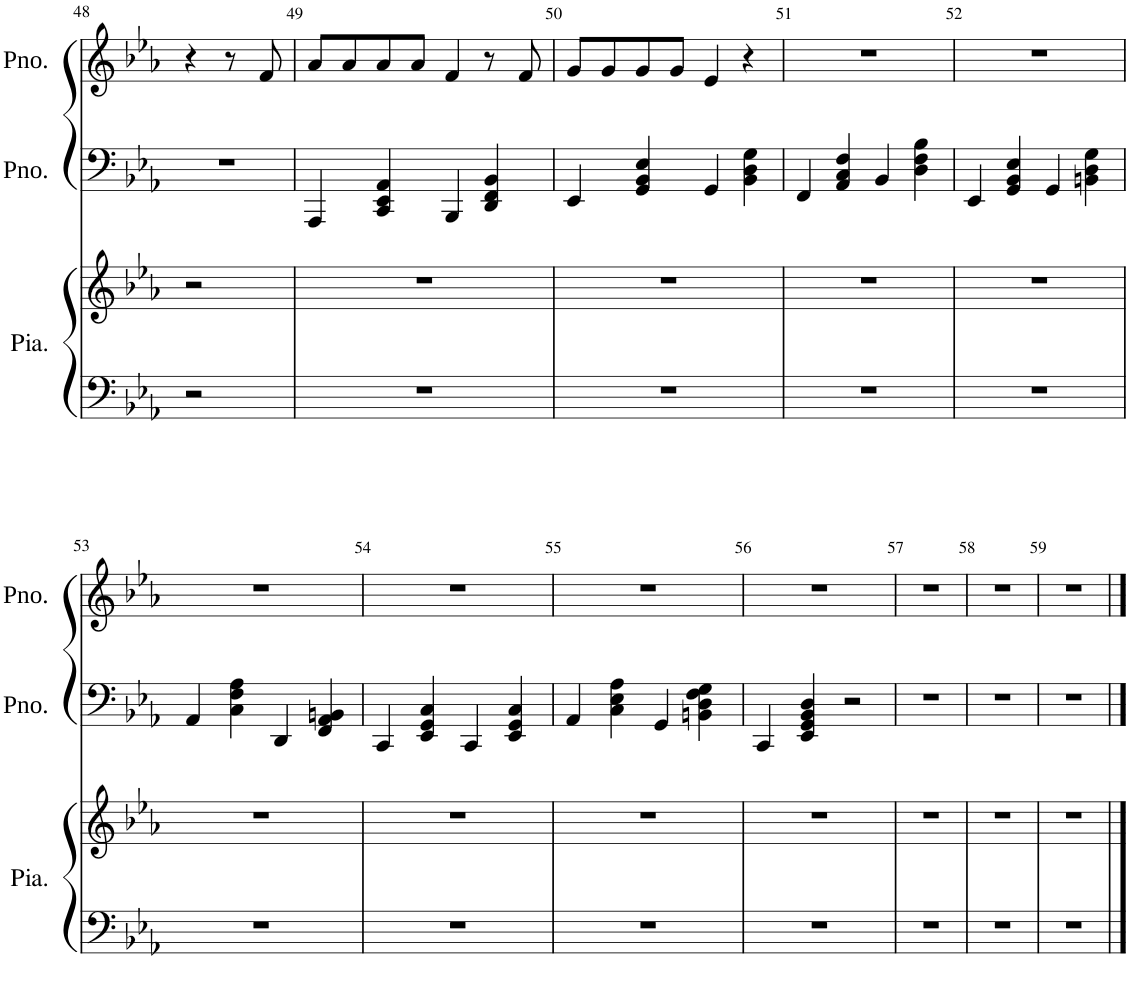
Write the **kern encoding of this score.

**kern	**kern	**kern	**kern
*part3	*part3	*part2	*part1
*staff4	*staff3	*staff2	*staff1
*I"Piano	*	*I"Piano	*I"Piano
*I'Pia.	*	*I'Pno.	*I'Pno.
!!LO:PB:g=z
*clefF4	*clefG2	*clefF4	*clefG2
*k[b-e-a-]	*k[b-e-a-]	*k[b-e-a-]	*k[b-e-a-]
*M4/4	*M4/4	*M4/4	*M4/4
=48	=48	=48	=48
2r	2r	1r	4r
.	.	.	8r
.	.	.	8f/
2ryy	2ryy	.	2ryy
=49	=49	=49	=49
1r	1r	4AAA-/	8a-/L
.	.	.	8a-/
.	.	4CC/ 4EE-/ 4AA-/	8a-/
.	.	.	8a-/J
.	.	4BBB-/	4f/
.	.	4DD/ 4FF/ 4BB-/	8r
.	.	.	8f/
=50	=50	=50	=50
1r	1r	4EE-/	8g/L
.	.	.	8g/
.	.	4GG/ 4BB-/ 4E-/	8g/
.	.	.	8g/J
.	.	4GG/	4e-/
.	.	4BB-\ 4D\ 4G\	4r
=51	=51	=51	=51
1r	1r	4FF/	1r
.	.	4AA-/ 4C/ 4F/	.
.	.	4BB-/	.
.	.	4D\ 4F\ 4B-\	.
=52	=52	=52	=52
1r	1r	4EE-/	1r
.	.	4GG/ 4BB-/ 4E-/	.
.	.	4GG/	.
.	.	4BBn\ 4D\ 4G\	.
!!LO:LB:g=z
=53	=53	=53	=53
1r	1r	4AA-/	1r
.	.	4C\ 4F\ 4A-\	.
.	.	4DD/	.
.	.	4FF/ 4AA-/ 4BBn/	.
=54	=54	=54	=54
1r	1r	4CC/	1r
.	.	4EE-/ 4GG/ 4C/	.
.	.	4CC/	.
.	.	4EE-/ 4GG/ 4C/	.
=55	=55	=55	=55
1r	1r	4AA-/	1r
.	.	4C\ 4E-\ 4A-\	.
.	.	4GG/	.
.	.	4BBn\ 4D\ 4F\ 4G\	.
=56	=56	=56	=56
1r	1r	4CC/	1r
.	.	4EE-/ 4GG/ 4BB-/ 4D/	.
.	.	2r	.
=57	=57	=57	=57
1r	1r	1r	1r
=58	=58	=58	=58
1r	1r	1r	1r
=59	=59	=59	=59
1r	1r	1r	1r
==	==	==	==
*-	*-	*-	*-
